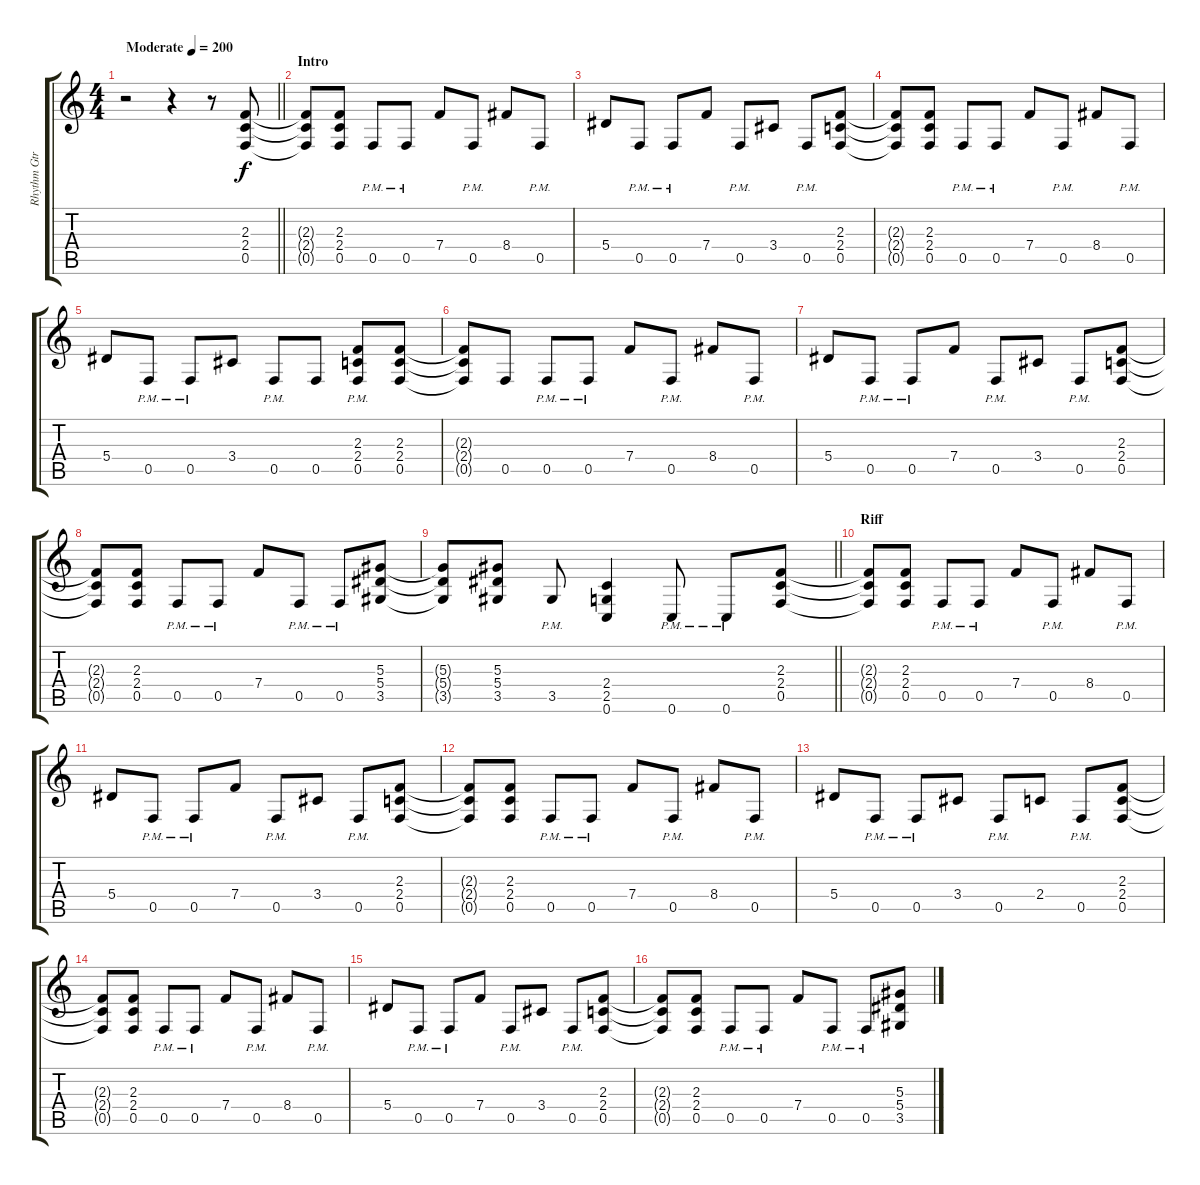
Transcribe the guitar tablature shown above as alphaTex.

\track ("Rhythm Gtr" "Rhythm Gtr") {instrument distortionguitar}
\staff {score tabs}
\tuning (C4 G3 Eb3 Bb2 F2 C2) {hide}
\ts (4 4)
\tempo (200 "Moderate")
\clef g2
\barLineRight lightlight
\ks c
r.2{dy f instrument distortionguitar} r.4 r.8 (2.3 2.4 0.5).8 |
\section ("" "Intro")
(2.3{t} 2.4{t} 0.5{t}).8 (2.3 2.4 0.5).8 0.5{pm}.8 0.5{pm}.8 7.4.8 0.5{pm}.8 8.4.8 0.5{pm}.8 |
5.4.8 0.5{pm}.8 0.5{pm}.8 7.4.8 0.5{pm}.8 3.4.8 0.5{pm}.8 (2.3 2.4 0.5).8 |
(2.3{t} 2.4{t} 0.5{t}).8 (2.3 2.4 0.5).8 0.5{pm}.8 0.5{pm}.8 7.4.8 0.5{pm}.8 8.4.8 0.5{pm}.8 |
5.4.8 0.5{pm}.8 0.5{pm}.8 3.4.8 0.5{pm}.8 0.5.8 (2.3 2.4 0.5{pm}).8 (2.3 2.4 0.5).8 |
(2.3{t} 2.4{t} 0.5{t}).8 0.5.8 0.5{pm}.8 0.5{pm}.8 7.4.8 0.5{pm}.8 8.4.8 0.5{pm}.8 |
5.4.8 0.5{pm}.8 0.5{pm}.8 7.4.8 0.5{pm}.8 3.4.8 0.5{pm}.8 (2.3 2.4 0.5).8 |
(2.3{t} 2.4{t} 0.5{t}).8 (2.3 2.4 0.5).8 0.5{pm}.8 0.5{pm}.8 7.4.8 0.5{pm}.8 0.5{pm}.8 (5.3 5.4 3.5).8 |
\barLineRight lightlight
(5.3{t} 5.4{t} 3.5{t}).8 (5.3 5.4 3.5).8 3.5{pm}.8 (2.4 2.5 0.6).4 0.6{pm}.8 0.6{pm}.8 (2.3 2.4 0.5).8 |
\section ("" "Riff")
(2.3{t} 2.4{t} 0.5{t}).8 (2.3 2.4 0.5).8 0.5{pm}.8 0.5{pm}.8 7.4.8 0.5{pm}.8 8.4.8 0.5{pm}.8 |
5.4.8 0.5{pm}.8 0.5{pm}.8 7.4.8 0.5{pm}.8 3.4.8 0.5{pm}.8 (2.3 2.4 0.5).8 |
(2.3{t} 2.4{t} 0.5{t}).8 (2.3 2.4 0.5).8 0.5{pm}.8 0.5{pm}.8 7.4.8 0.5{pm}.8 8.4.8 0.5{pm}.8 |
5.4.8 0.5{pm}.8 0.5{pm}.8 3.4.8 0.5{pm}.8 2.4.8 0.5{pm}.8 (2.3 2.4 0.5).8 |
(2.3{t} 2.4{t} 0.5{t}).8 (2.3 2.4 0.5).8 0.5{pm}.8 0.5{pm}.8 7.4.8 0.5{pm}.8 8.4.8 0.5{pm}.8 |
5.4.8 0.5{pm}.8 0.5{pm}.8 7.4.8 0.5{pm}.8 3.4.8 0.5{pm}.8 (2.3 2.4 0.5).8 |
(2.3{t} 2.4{t} 0.5{t}).8 (2.3 2.4 0.5).8 0.5{pm}.8 0.5{pm}.8 7.4.8 0.5{pm}.8 0.5{pm}.8 (5.3 5.4 3.5).8
